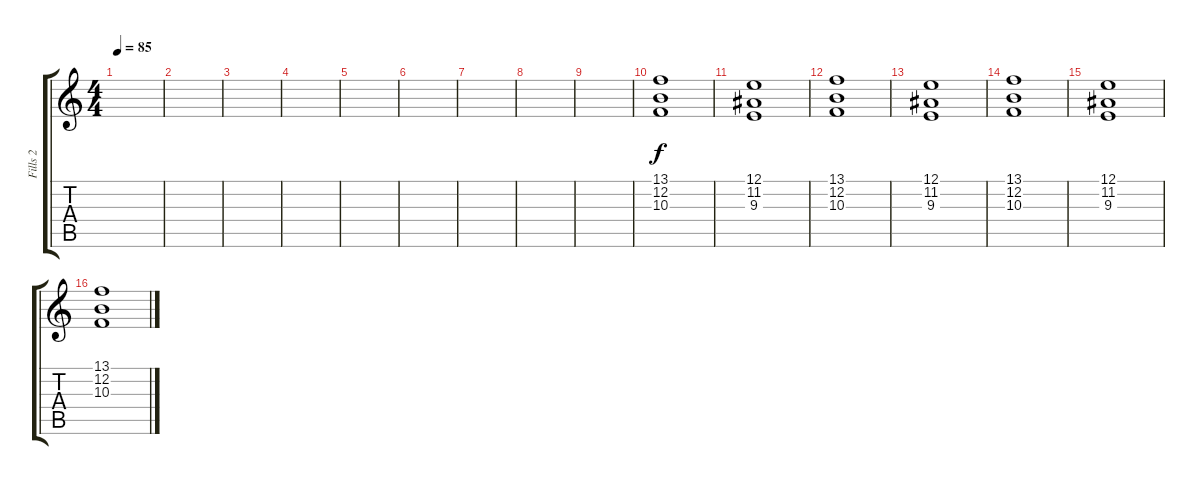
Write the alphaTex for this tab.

\track ("Fills 2" "Fills 2") {instrument synthstrings1}
\staff {score tabs}
\tuning (E4 B3 G3 D3 A2 E2) {hide}
\ts (4 4)
\tempo 85
\clef g2
\ks c
|
|
|
|
|
|
|
|
|
(13.1 12.2 10.3).1{volume 3} |
(12.1 11.2 9.3).1 |
(13.1 12.2 10.3).1 |
(12.1 11.2 9.3).1 |
(13.1 12.2 10.3).1 |
(12.1 11.2 9.3).1 |
(13.1 12.2 10.3).1
